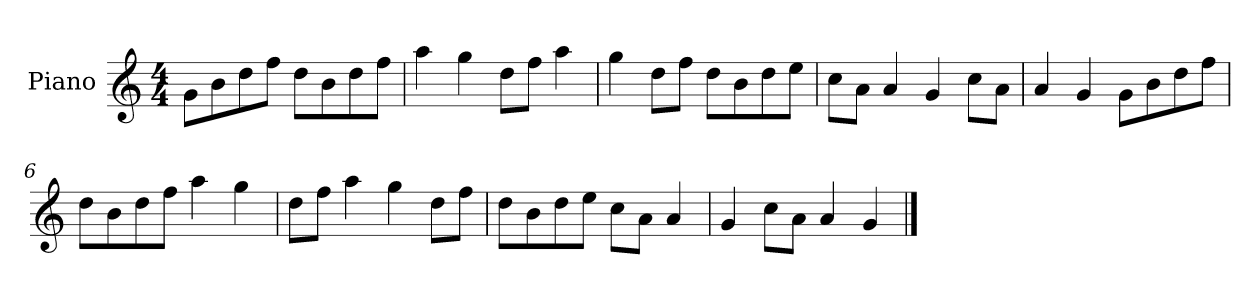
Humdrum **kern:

**kern
*part1
*staff1
*I"Piano
*I'P-no
*clefG2
*k[]
*M4/4
*MM90
=1
8g\L
8b\
8dd\
8ff\J
8dd\L
8b\
8dd\
8ff\J
=2
4aa\
4gg\
8dd\L
8ff\J
4aa\
=3
4gg\
8dd\L
8ff\J
8dd\L
8b\
8dd\
8ee\J
=4
8cc\L
8a\J
4a/
4g/
8cc\L
8a\J
=5
4a/
4g/
8g\L
8b\
8dd\
8ff\J
=6
8dd\L
8b\
8dd\
8ff\J
4aa\
4gg\
!!LO:LB:g=z
=7
8dd\L
8ff\J
4aa\
4gg\
8dd\L
8ff\J
=8
8dd\L
8b\
8dd\
8ee\J
8cc\L
8a\J
4a/
=9
4g/
8cc\L
8a\J
4a/
4g/
==
*-
